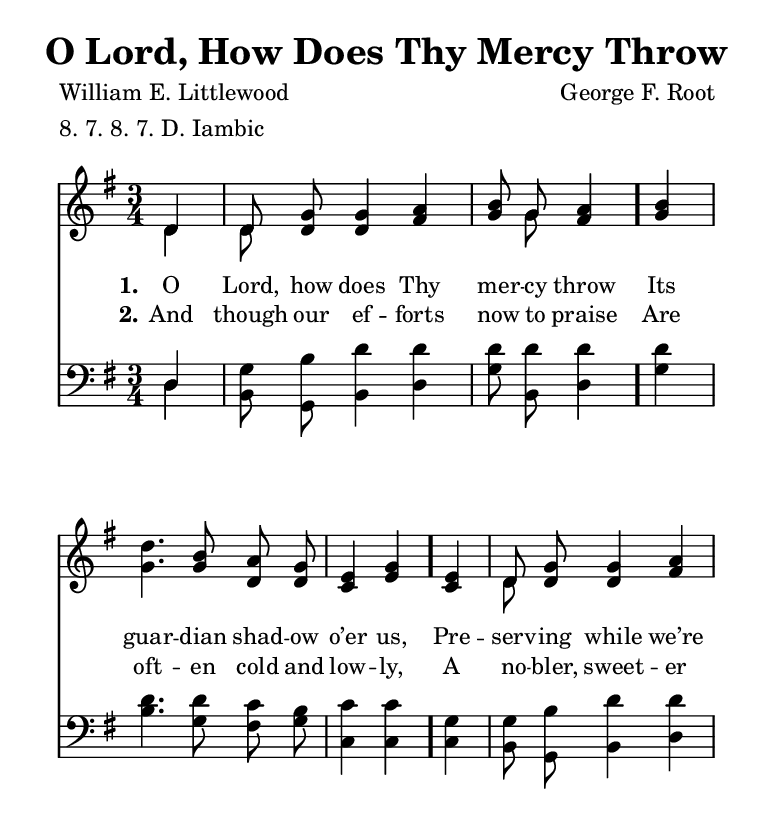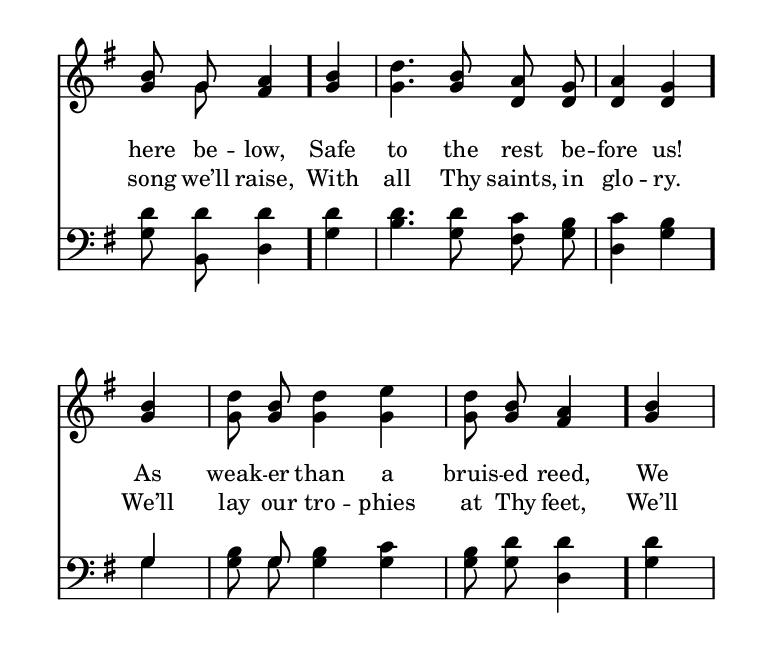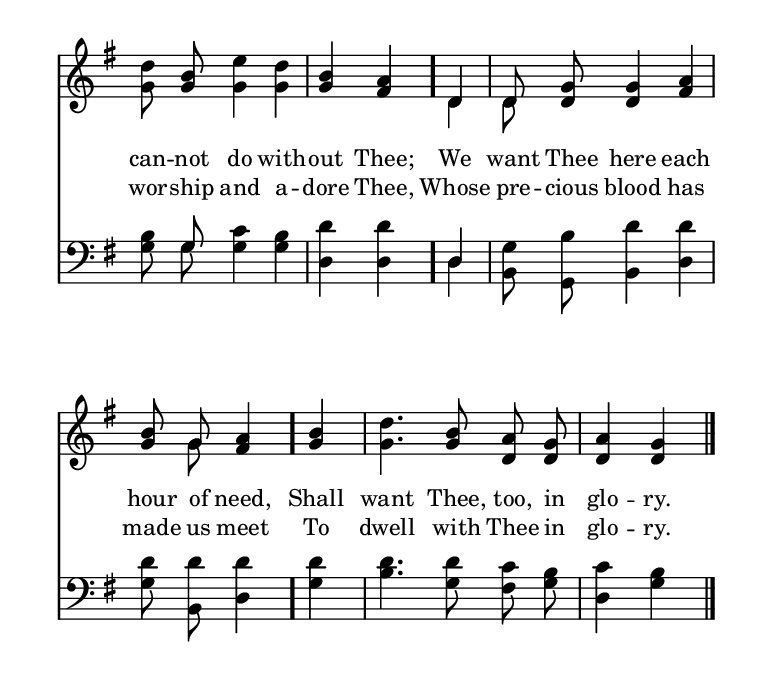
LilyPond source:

\include "common/global.ily"
\paper {
  \include "common/paper.ily"
  ragged-bottom = ##t
  systems-per-page = 2
system-system-spacing.padding = 9

}

\header{
  hymnnumber = "251"
  title = "O Lord, How Does Thy Mercy Throw"
  tunename = "Shining Shore"
  meter = "8. 7. 8. 7. D. Iambic"
  poet = "William E. Littlewood" % see http://www.stempublishing.com/hymns/biographies/bagstaff.html
  composer = "George F. Root" % see https://hymnary.org/tune/shining_city_root
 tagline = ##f
}

% for fermata in MIDI
ta = { \tempo 4=80 }
tb = { \tempo 4=40 }

patternAA = { c4 | c8 c8 c4 c4 | c8 c8 c4 }
patternAB = { c4 | c8 c8 c4 c4 | c4 c4 }

patternBA = { c4 | c4. c8 c8 c8 | c4 c4 }

global = {
  \include "common/overrides.ily"
  \override Staff.TimeSignature.style = #'numbered
  \time 3/4
  \override Score.MetronomeMark.transparent = ##t % hide all fermata changes too
  \ta
  \key g \major
  \partial 4
  \autoBeamOff
}

notesSoprano = {
\global
\relative c' {

  \changePitch \patternAA { d | d g g a | b g a }
  \changePitch \patternBA { b | d b a g | e g }
  \changePitch \patternAA { e | d g g a | b g a }
  \changePitch \patternBA { b | d b a g | a g }

  \changePitch \patternAA { b | d b d e | d b a }
  \changePitch \patternAB { b | d b e d | b a }
  \changePitch \patternAA { d, | d g g a | b g a }
  \changePitch \patternBA { b | d b a g | a g }

  \bar "|."

}
}

notesAlto = {
\global
\relative e' {

  \changePitch \patternAA { d | d d d fis | g g fis }
  \changePitch \patternBA { g | g g d d | c e }
  \changePitch \patternAA { c | d d d fis | g g fis }
  \changePitch \patternBA { g | g g d d | d d }

  \changePitch \patternAA { g | g g g g | g g fis }
  \changePitch \patternAB { g | g g g g | g fis }
  \changePitch \patternAA { d | d d d fis | g g fis }
  \changePitch \patternBA { g | g g d d | d d }

}
}

notesTenor = {
\global
\relative a, {

  \changePitch \patternAA { d | g b d d | d d d }
  \changePitch \patternBA { d | d d c b | c c }
  \changePitch \patternAA { g | g b d d | d d d }
  \changePitch \patternBA { d | d d c b | c b }

  \changePitch \patternAA { g | b g b c | b d d }
  \changePitch \patternAB { d | b g c b | d d }
  \changePitch \patternAA { d, | g b d d | d d d }
  \changePitch \patternBA { d | d d c b | c b }

}
}

notesBass = {
\global
\relative f {

  \changePitch \patternAA { d | b g b d | g b, d }
  \changePitch \patternBA { g | b g fis g | c, c }
  \changePitch \patternAA { c | b g b d | g b, d }
  \changePitch \patternBA { g | b g fis g | d g }

  \changePitch \patternAA { g | g g g g | g g d }
  \changePitch \patternAB { g | g g g g | d d }
  \changePitch \patternAA { d | b g b d | g b, d }
  \changePitch \patternBA { g | b g fis g | d g }

}
}

wordsA = \lyricmode {
\set stanza = "1."

O Lord, how does Thy mer -- cy throw \bar "."
Its guar -- dian shad -- ow o’er us, \bar "." \eogbreak
Pre -- serv -- ing while we’re here be -- low, \bar "."
Safe to the rest be -- fore us! \bar "." \eogbreak
As weak -- er than a bruis -- ed reed, \bar "."
We can -- not do with -- out Thee; \bar "." \eogbreak
We want Thee here each hour of need, \bar "."
Shall want Thee, too, in glo -- ry. \bar "." \eogbreak

}

wordsB = \lyricmode {
\set stanza = "2."

And though our ef -- forts now to praise
Are oft -- en cold and low -- ly,
A no -- bler, sweet -- er song we’ll raise,
With all Thy saints, in glo -- ry.
We’ll lay our tro -- phies at Thy feet,
We’ll wor -- ship and a -- dore Thee,
Whose pre -- cious blood has made us meet
To dwell with Thee in glo -- ry.

}

\score {
  \context ChoirStaff <<
    \context Staff = upper <<
      \set Staff.autoBeaming = ##f
      \set ChoirStaff.systemStartDelimiter = #'SystemStartBar
      \set ChoirStaff.printPartCombineTexts = ##f
      \partcombine #'(2 . 11) \notesSoprano \notesAlto
      \context NullVoice = sopranos { \voiceOne << \notesSoprano >> }
      \context Lyrics = one   \lyricsto sopranos \wordsA
      \context Lyrics = two   \lyricsto sopranos \wordsB
    >>
    \context Staff = men <<
      \set Staff.autoBeaming = ##f
      \clef bass
      \set ChoirStaff.printPartCombineTexts = ##f
      \partcombine #'(2 . 11) \notesTenor \notesBass
    >>
  >>
  \layout {
    \include "common/layout.ily"
  }
  #(cond ((ly:get-option 'eog-midi-permitted) #{ \midi{
    \include "common/midi.ily"
  } #}))
}

\version "2.19.49"  % necessary for upgrading to future LilyPond versions.

% vi:set et ts=2 sw=2 ai nocindent syntax=lilypond:
